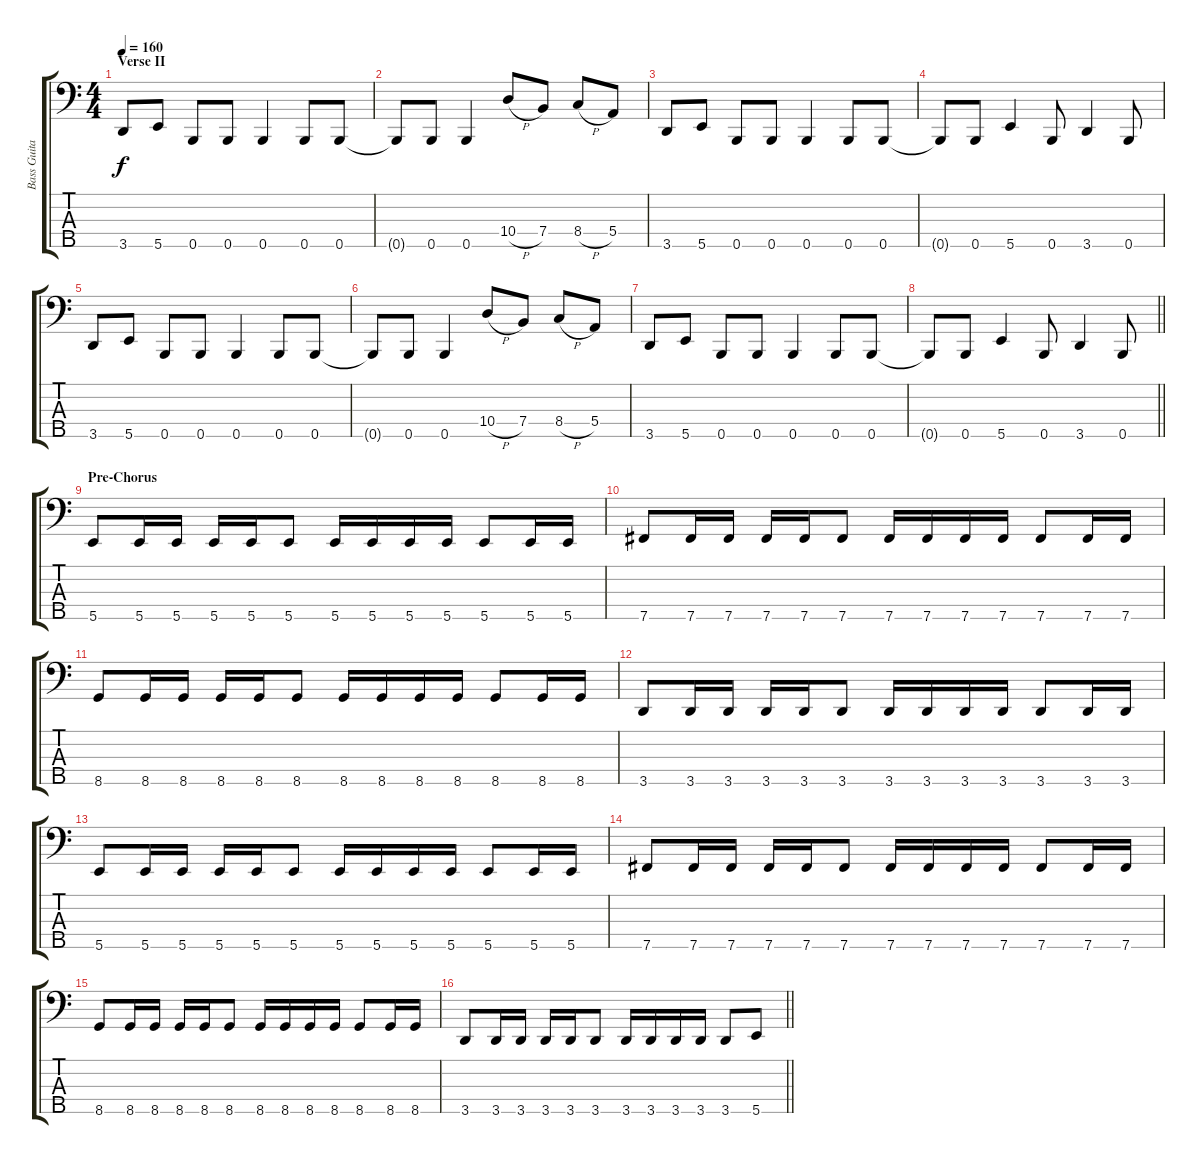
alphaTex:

\track ("Bass Guitar" "Bass Guita") {instrument electricbassfinger}
\staff {score tabs}
\tuning (G2 D2 A1 E1 B0) {hide}
\ts (4 4)
\section ("" "Verse II")
\tempo 160
\clef f4
\ks c
3.5.8{dy f} 5.5.8 0.5.8 0.5.8 0.5.4 0.5.8 0.5.8 |
0.5{t}.8 0.5.8 0.5.4 10.4{h}.8 7.4.8 8.4{h}.8 5.4.8 |
3.5.8 5.5.8 0.5.8 0.5.8 0.5.4 0.5.8 0.5.8 |
0.5{t}.8 0.5.8 5.5.4 0.5.8 3.5.4 0.5.8 |
3.5.8 5.5.8 0.5.8 0.5.8 0.5.4 0.5.8 0.5.8 |
0.5{t}.8 0.5.8 0.5.4 10.4{h}.8 7.4.8 8.4{h}.8 5.4.8 |
3.5.8 5.5.8 0.5.8 0.5.8 0.5.4 0.5.8 0.5.8 |
\barLineRight lightlight
0.5{t}.8 0.5.8 5.5.4 0.5.8 3.5.4 0.5.8 |
\section ("" "Pre-Chorus")
5.5.8 5.5.16 5.5.16 5.5.16 5.5.16 5.5.8 5.5.16 5.5.16 5.5.16 5.5.16 5.5.8 5.5.16 5.5.16 |
7.5.8 7.5.16 7.5.16 7.5.16 7.5.16 7.5.8 7.5.16 7.5.16 7.5.16 7.5.16 7.5.8 7.5.16 7.5.16 |
8.5.8 8.5.16 8.5.16 8.5.16 8.5.16 8.5.8 8.5.16 8.5.16 8.5.16 8.5.16 8.5.8 8.5.16 8.5.16 |
3.5.8 3.5.16 3.5.16 3.5.16 3.5.16 3.5.8 3.5.16 3.5.16 3.5.16 3.5.16 3.5.8 3.5.16 3.5.16 |
5.5.8 5.5.16 5.5.16 5.5.16 5.5.16 5.5.8 5.5.16 5.5.16 5.5.16 5.5.16 5.5.8 5.5.16 5.5.16 |
7.5.8 7.5.16 7.5.16 7.5.16 7.5.16 7.5.8 7.5.16 7.5.16 7.5.16 7.5.16 7.5.8 7.5.16 7.5.16 |
8.5.8 8.5.16 8.5.16 8.5.16 8.5.16 8.5.8 8.5.16 8.5.16 8.5.16 8.5.16 8.5.8 8.5.16 8.5.16 |
\barLineRight lightlight
3.5.8 3.5.16 3.5.16 3.5.16 3.5.16 3.5.8 3.5.16 3.5.16 3.5.16 3.5.16 3.5.8 5.5.8
